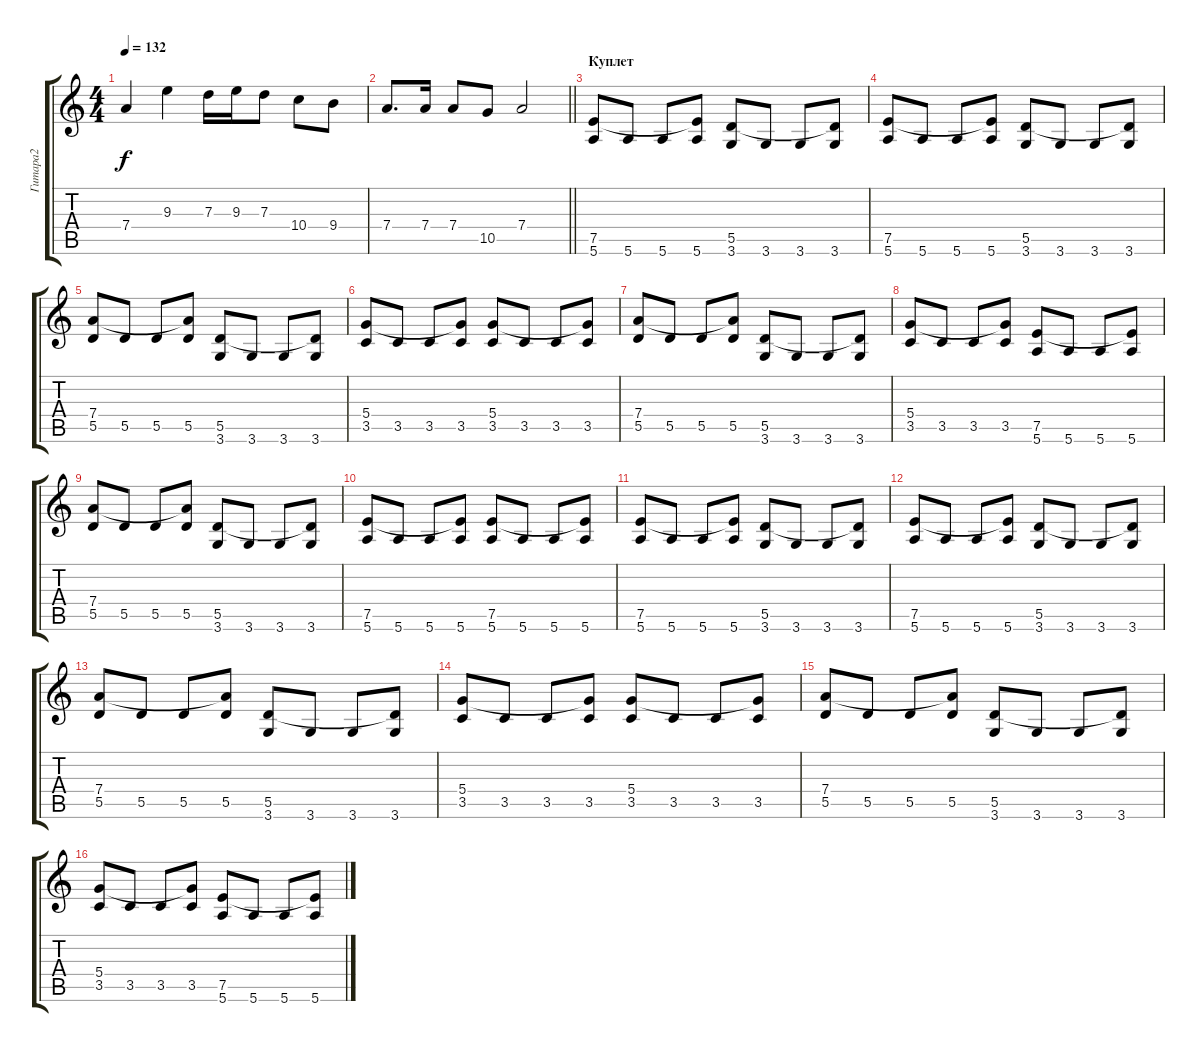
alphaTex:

\track ("Гитара2" "Гитара2") {instrument distortionguitar}
\staff {score tabs}
\tuning (E4 B3 G3 D3 A2 E2) {hide}
\ts (4 4)
\tempo 132
\clef g2
\ks c
7.4.4{dy f} 9.3.4 7.3.16 9.3.16 7.3.8 10.4.8 9.4.8 |
\barLineRight lightlight
7.4.8{d} 7.4.16 7.4.8 10.5.8 7.4.2 |
\section ("" "Куплет")
(7.5 5.6).8 5.6.8 5.6.8 (7.5{t} 5.6).8 (5.5 3.6).8 3.6.8 3.6.8 (5.5{t} 3.6).8 |
(7.5 5.6).8 5.6.8 5.6.8 (7.5{t} 5.6).8 (5.5 3.6).8 3.6.8 3.6.8 (5.5{t} 3.6).8 |
(7.4 5.5).8 5.5.8 5.5.8 (7.4{t} 5.5).8 (5.5 3.6).8 3.6.8 3.6.8 (5.5{t} 3.6).8 |
(5.4 3.5).8 3.5.8 3.5.8 (5.4{t} 3.5).8 (5.4 3.5).8 3.5.8 3.5.8 (5.4{t} 3.5).8 |
(7.4 5.5).8 5.5.8 5.5.8 (7.4{t} 5.5).8 (5.5 3.6).8 3.6.8 3.6.8 (5.5{t} 3.6).8 |
(5.4 3.5).8 3.5.8 3.5.8 (5.4{t} 3.5).8 (7.5 5.6).8 5.6.8 5.6.8 (7.5{t} 5.6).8 |
(7.4 5.5).8 5.5.8 5.5.8 (7.4{t} 5.5).8 (5.5 3.6).8 3.6.8 3.6.8 (5.5{t} 3.6).8 |
(7.5 5.6).8 5.6.8 5.6.8 (7.5{t} 5.6).8 (7.5 5.6).8 5.6.8 5.6.8 (7.5{t} 5.6).8 |
(7.5 5.6).8 5.6.8 5.6.8 (7.5{t} 5.6).8 (5.5 3.6).8 3.6.8 3.6.8 (5.5{t} 3.6).8 |
(7.5 5.6).8 5.6.8 5.6.8 (7.5{t} 5.6).8 (5.5 3.6).8 3.6.8 3.6.8 (5.5{t} 3.6).8 |
(7.4 5.5).8 5.5.8 5.5.8 (7.4{t} 5.5).8 (5.5 3.6).8 3.6.8 3.6.8 (5.5{t} 3.6).8 |
(5.4 3.5).8 3.5.8 3.5.8 (5.4{t} 3.5).8 (5.4 3.5).8 3.5.8 3.5.8 (5.4{t} 3.5).8 |
(7.4 5.5).8 5.5.8 5.5.8 (7.4{t} 5.5).8 (5.5 3.6).8 3.6.8 3.6.8 (5.5{t} 3.6).8 |
(5.4 3.5).8 3.5.8 3.5.8 (5.4{t} 3.5).8 (7.5 5.6).8 5.6.8 5.6.8 (7.5{t} 5.6).8
